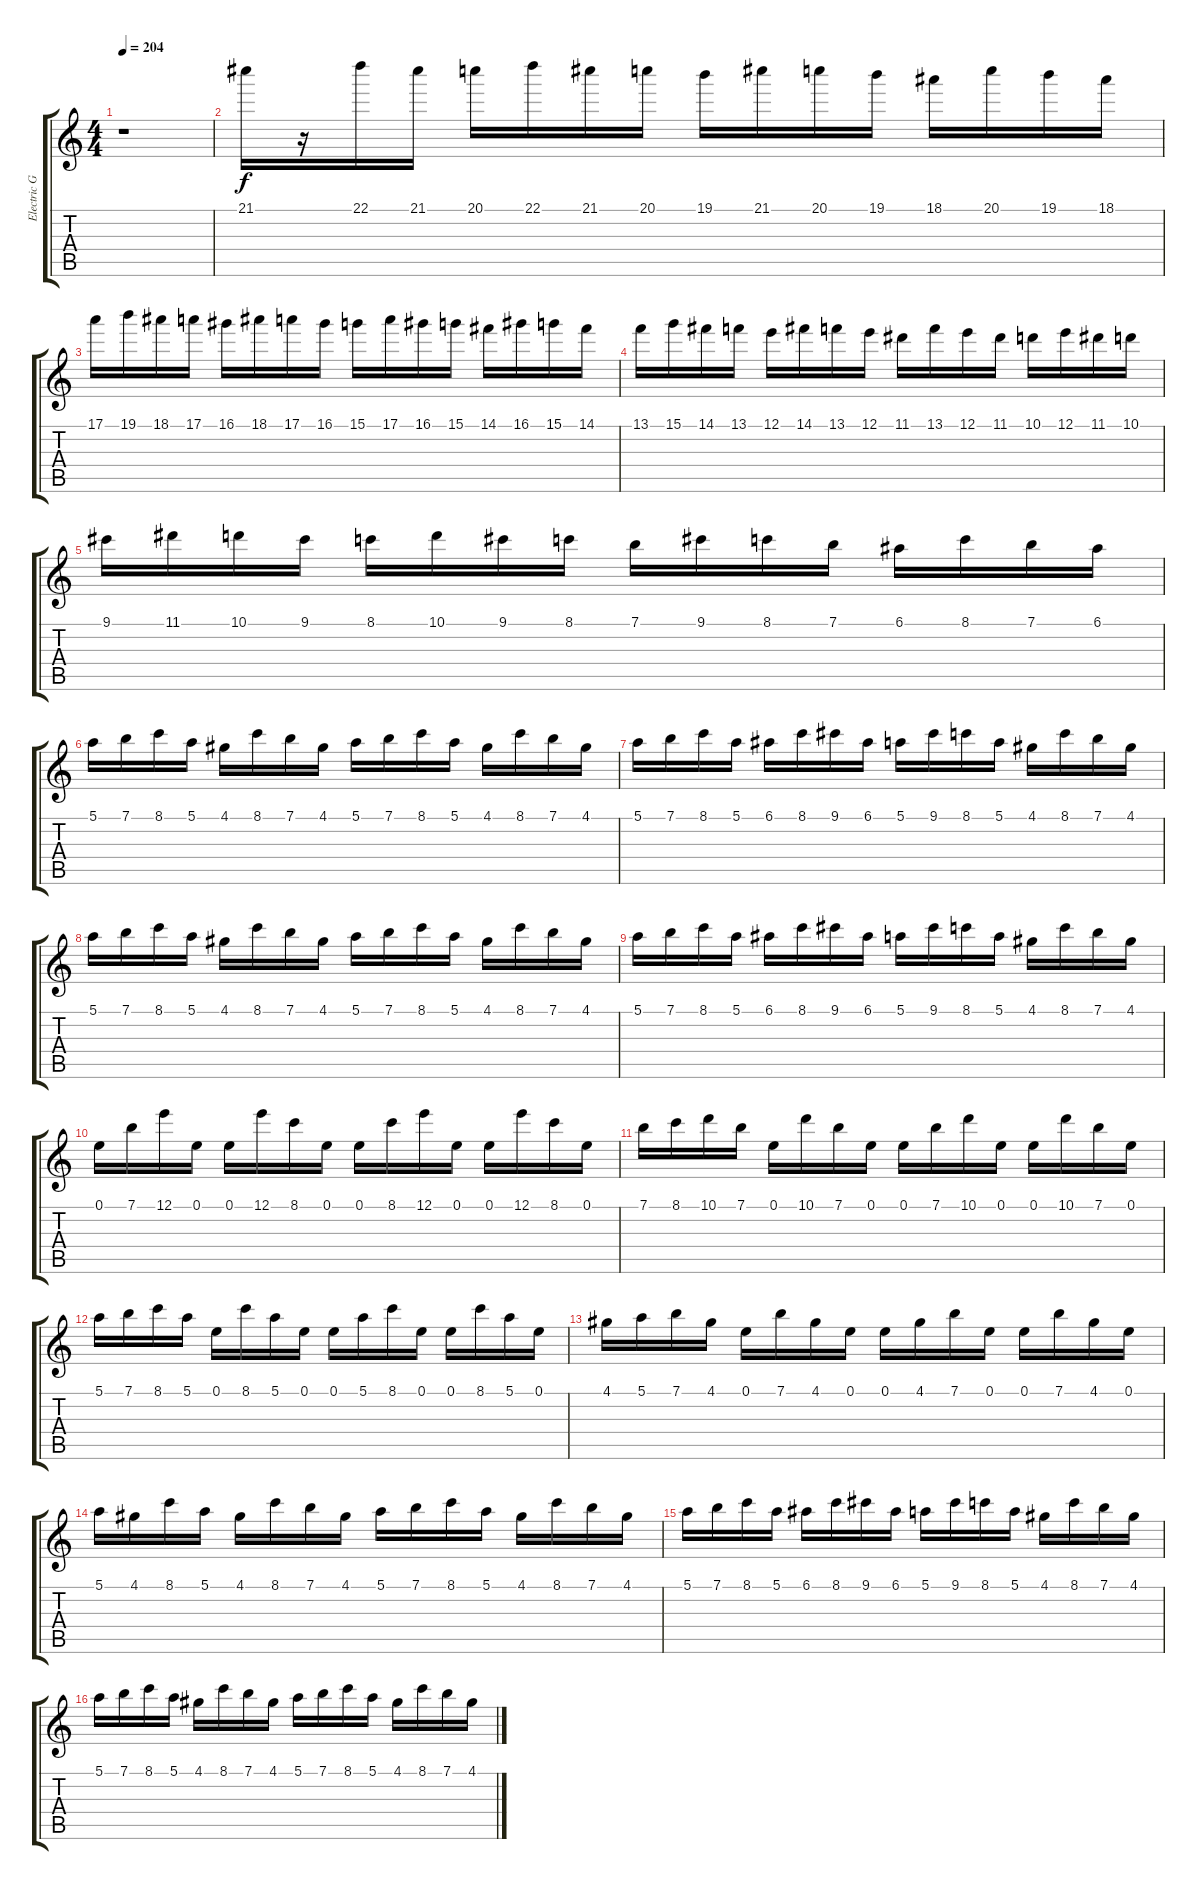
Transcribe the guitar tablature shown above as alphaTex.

\track ("Electric Guitar" "Electric G") {instrument distortionguitar}
\staff {score tabs}
\tuning (E4 B3 G3 D3 A2 E2) {hide}
\ts (4 4)
\tempo 204
\clef g2
\ks c
r.1{dy f instrument distortionguitar} |
21.1.16 r.16 22.1.16 21.1.16 20.1.16 22.1.16 21.1.16 20.1.16 19.1.16 21.1.16 20.1.16 19.1.16 18.1.16 20.1.16 19.1.16 18.1.16 |
17.1.16 19.1.16 18.1.16 17.1.16 16.1.16 18.1.16 17.1.16 16.1.16 15.1.16 17.1.16 16.1.16 15.1.16 14.1.16 16.1.16 15.1.16 14.1.16 |
13.1.16 15.1.16 14.1.16 13.1.16 12.1.16 14.1.16 13.1.16 12.1.16 11.1.16 13.1.16 12.1.16 11.1.16 10.1.16 12.1.16 11.1.16 10.1.16 |
9.1.16 11.1.16 10.1.16 9.1.16 8.1.16 10.1.16 9.1.16 8.1.16 7.1.16 9.1.16 8.1.16 7.1.16 6.1.16 8.1.16 7.1.16 6.1.16 |
5.1.16 7.1.16 8.1.16 5.1.16 4.1.16 8.1.16 7.1.16 4.1.16 5.1.16 7.1.16 8.1.16 5.1.16 4.1.16 8.1.16 7.1.16 4.1.16 |
5.1.16 7.1.16 8.1.16 5.1.16 6.1.16 8.1.16 9.1.16 6.1.16 5.1.16 9.1.16 8.1.16 5.1.16 4.1.16 8.1.16 7.1.16 4.1.16 |
5.1.16 7.1.16 8.1.16 5.1.16 4.1.16 8.1.16 7.1.16 4.1.16 5.1.16 7.1.16 8.1.16 5.1.16 4.1.16 8.1.16 7.1.16 4.1.16 |
5.1.16 7.1.16 8.1.16 5.1.16 6.1.16 8.1.16 9.1.16 6.1.16 5.1.16 9.1.16 8.1.16 5.1.16 4.1.16 8.1.16 7.1.16 4.1.16 |
0.1.16 7.1.16 12.1.16 0.1.16 0.1.16 12.1.16 8.1.16 0.1.16 0.1.16 8.1.16 12.1.16 0.1.16 0.1.16 12.1.16 8.1.16 0.1.16 |
7.1.16 8.1.16 10.1.16 7.1.16 0.1.16 10.1.16 7.1.16 0.1.16 0.1.16 7.1.16 10.1.16 0.1.16 0.1.16 10.1.16 7.1.16 0.1.16 |
5.1.16 7.1.16 8.1.16 5.1.16 0.1.16 8.1.16 5.1.16 0.1.16 0.1.16 5.1.16 8.1.16 0.1.16 0.1.16 8.1.16 5.1.16 0.1.16 |
4.1.16 5.1.16 7.1.16 4.1.16 0.1.16 7.1.16 4.1.16 0.1.16 0.1.16 4.1.16 7.1.16 0.1.16 0.1.16 7.1.16 4.1.16 0.1.16 |
5.1.16 4.1.16 8.1.16 5.1.16 4.1.16 8.1.16 7.1.16 4.1.16 5.1.16 7.1.16 8.1.16 5.1.16 4.1.16 8.1.16 7.1.16 4.1.16 |
5.1.16 7.1.16 8.1.16 5.1.16 6.1.16 8.1.16 9.1.16 6.1.16 5.1.16 9.1.16 8.1.16 5.1.16 4.1.16 8.1.16 7.1.16 4.1.16 |
5.1.16 7.1.16 8.1.16 5.1.16 4.1.16 8.1.16 7.1.16 4.1.16 5.1.16 7.1.16 8.1.16 5.1.16 4.1.16 8.1.16 7.1.16 4.1.16
